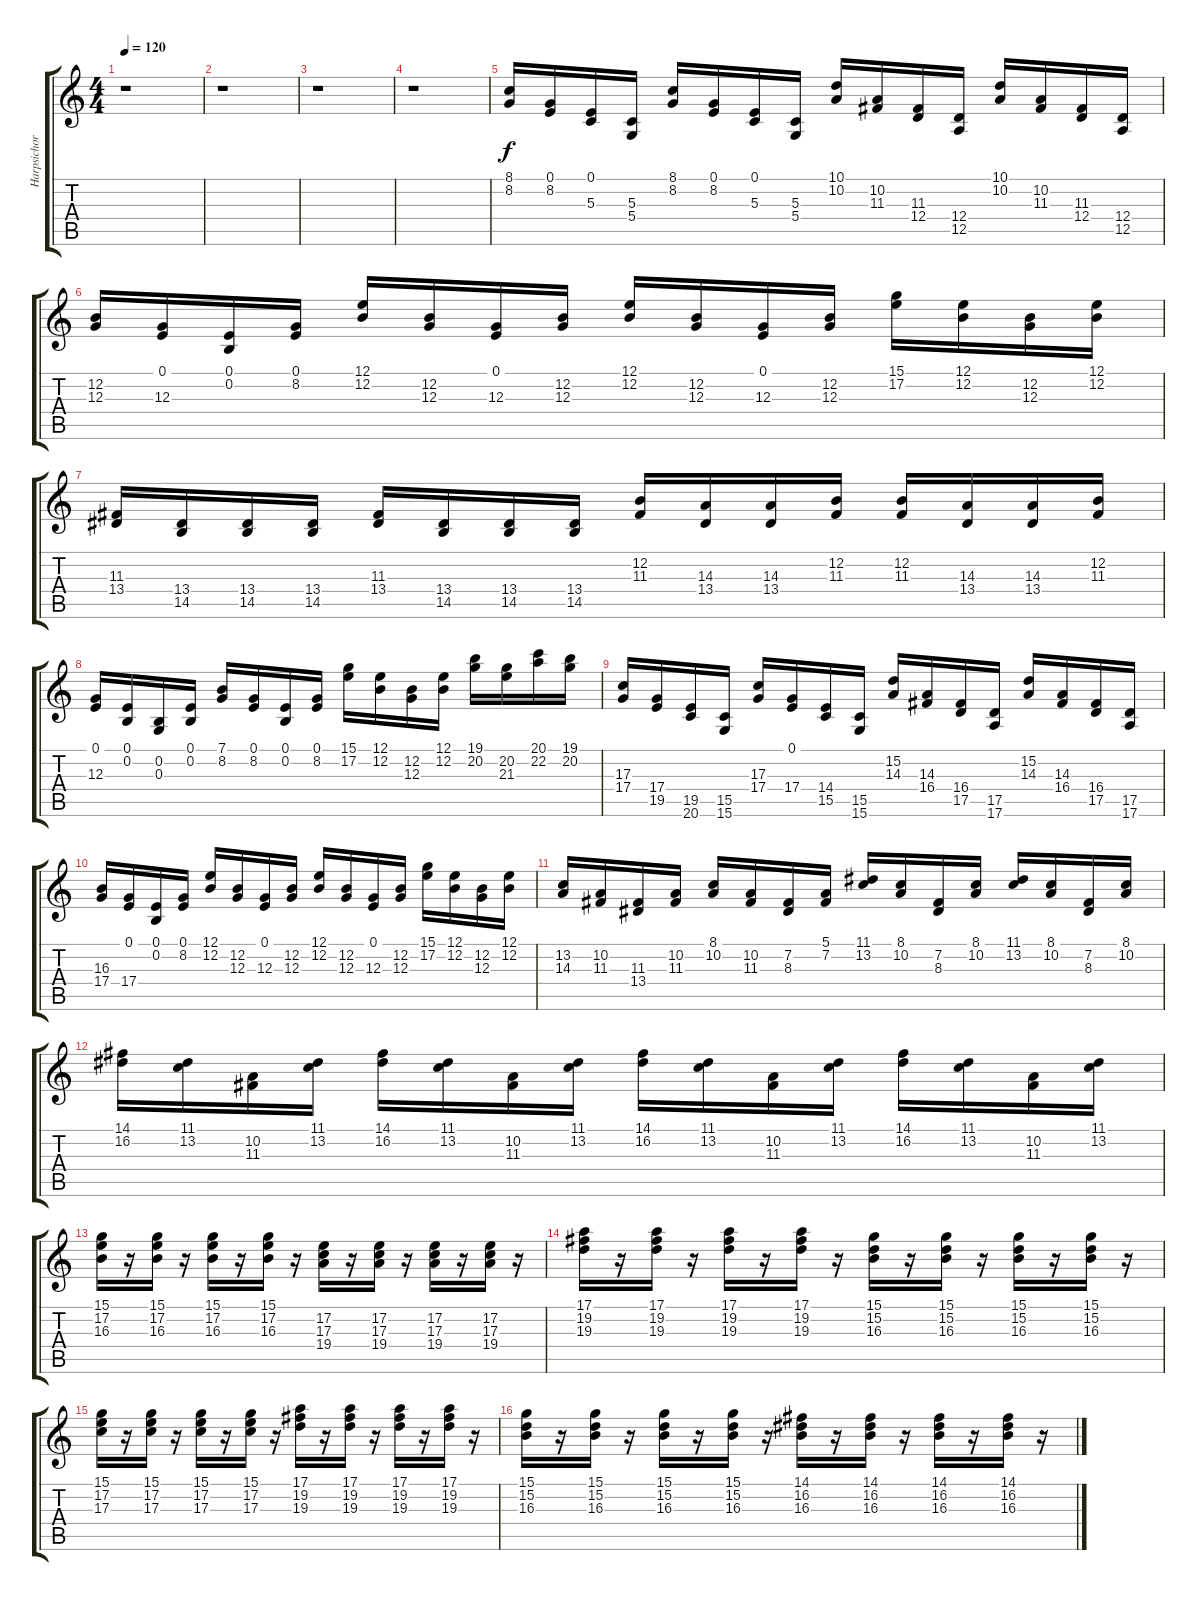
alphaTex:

\track ("Harpsichord" "Harpsichor") {instrument harpsichord}
\staff {score tabs}
\tuning (E4 B3 G3 D3 A2 E2) {hide}
\ts (4 4)
\tempo 120
\clef g2
\ks c
r.1{dy f} |
r.1 |
r.1 |
r.1 |
(8.1 8.2).16 (0.1 8.2).16 (0.1 5.3).16 (5.3 5.4).16 (8.1 8.2).16 (0.1 8.2).16 (0.1 5.3).16 (5.3 5.4).16 (10.1 10.2).16 (10.2 11.3).16 (11.3 12.4).16 (12.4 12.5).16 (10.1 10.2).16 (10.2 11.3).16 (11.3 12.4).16 (12.4 12.5).16 |
(12.2 12.3).16 (0.1 12.3).16 (0.1 0.2).16 (0.1 8.2).16 (12.1 12.2).16 (12.2 12.3).16 (0.1 12.3).16 (12.2 12.3).16 (12.1 12.2).16 (12.2 12.3).16 (0.1 12.3).16 (12.2 12.3).16 (15.1 17.2).16 (12.1 12.2).16 (12.2 12.3).16 (12.1 12.2).16 |
(11.3 13.4).16 (13.4 14.5).16 (13.4 14.5).16 (13.4 14.5).16 (11.3 13.4).16 (13.4 14.5).16 (13.4 14.5).16 (13.4 14.5).16 (12.2 11.3).16 (14.3 13.4).16 (14.3 13.4).16 (12.2 11.3).16 (12.2 11.3).16 (14.3 13.4).16 (14.3 13.4).16 (12.2 11.3).16 |
(0.1 12.3).16 (0.1 0.2).16 (0.2 0.3).16 (0.1 0.2).16 (7.1 8.2).16 (0.1 8.2).16 (0.1 0.2).16 (0.1 8.2).16 (15.1 17.2).16 (12.1 12.2).16 (12.2 12.3).16 (12.1 12.2).16 (19.1 20.2).16 (20.2 21.3).16 (20.1 22.2).16 (19.1 20.2).16 |
(17.3 17.4).16 (17.4 19.5).16 (19.5 20.6).16 (15.5 15.6).16 (17.3 17.4).16 (0.1 17.4).16 (14.4 15.5).16 (15.5 15.6).16 (15.2 14.3).16 (14.3 16.4).16 (16.4 17.5).16 (17.5 17.6).16 (15.2 14.3).16 (14.3 16.4).16 (16.4 17.5).16 (17.5 17.6).16 |
(16.3 17.4).16 (0.1 17.4).16 (0.1 0.2).16 (0.1 8.2).16 (12.1 12.2).16 (12.2 12.3).16 (0.1 12.3).16 (12.2 12.3).16 (12.1 12.2).16 (12.2 12.3).16 (0.1 12.3).16 (12.2 12.3).16 (15.1 17.2).16 (12.1 12.2).16 (12.2 12.3).16 (12.1 12.2).16 |
(13.2 14.3).16 (10.2 11.3).16 (11.3 13.4).16 (10.2 11.3).16 (8.1 10.2).16 (10.2 11.3).16 (7.2 8.3).16 (5.1 7.2).16 (11.1 13.2).16 (8.1 10.2).16 (7.2 8.3).16 (8.1 10.2).16 (11.1 13.2).16 (8.1 10.2).16 (7.2 8.3).16 (8.1 10.2).16 |
(14.1 16.2).16 (11.1 13.2).16 (10.2 11.3).16 (11.1 13.2).16 (14.1 16.2).16 (11.1 13.2).16 (10.2 11.3).16 (11.1 13.2).16 (14.1 16.2).16 (11.1 13.2).16 (10.2 11.3).16 (11.1 13.2).16 (14.1 16.2).16 (11.1 13.2).16 (10.2 11.3).16 (11.1 13.2).16 |
(15.1 17.2 16.3).16 r.16 (15.1 17.2 16.3).16 r.16 (15.1 17.2 16.3).16 r.16 (15.1 17.2 16.3).16 r.16 (17.2 17.3 19.4).16 r.16 (17.2 17.3 19.4).16 r.16 (17.2 17.3 19.4).16 r.16 (17.2 17.3 19.4).16 r.16 |
(17.1 19.2 19.3).16 r.16 (17.1 19.2 19.3).16 r.16 (17.1 19.2 19.3).16 r.16 (17.1 19.2 19.3).16 r.16 (15.1 15.2 16.3).16 r.16 (15.1 15.2 16.3).16 r.16 (15.1 15.2 16.3).16 r.16 (15.1 15.2 16.3).16 r.16 |
(15.1 17.2 17.3).16 r.16 (15.1 17.2 17.3).16 r.16 (15.1 17.2 17.3).16 r.16 (15.1 17.2 17.3).16 r.16 (17.1 19.2 19.3).16 r.16 (17.1 19.2 19.3).16 r.16 (17.1 19.2 19.3).16 r.16 (17.1 19.2 19.3).16 r.16 |
(15.1 15.2 16.3).16 r.16 (15.1 15.2 16.3).16 r.16 (15.1 15.2 16.3).16 r.16 (15.1 15.2 16.3).16 r.16 (14.1 16.2 16.3).16 r.16 (14.1 16.2 16.3).16 r.16 (14.1 16.2 16.3).16 r.16 (14.1 16.2 16.3).16 r.16
